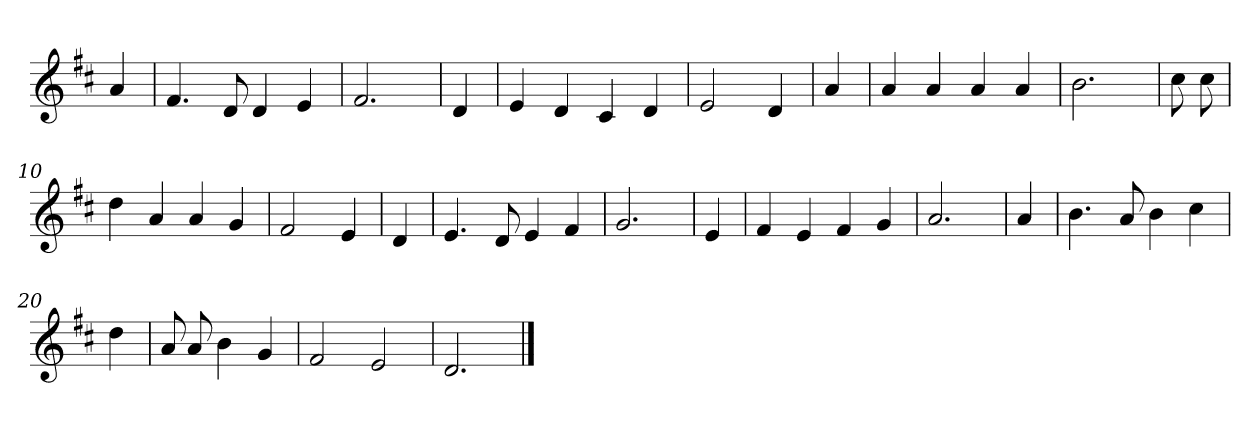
**kern
*part1
*staff1
*clefG2
*k[f#c#]
*D:
=
4a
=1
4.f#
8d
4d
4e
=2
2.f#
=3
4d
=4
4e
4d
4c#
4d
=5
2e
4d
=6
4a
=7
4a
4a
4a
4a
=8
2.b
=9
8cc#
8cc#
=10
4dd
4a
4a
4g
=11
2f#
4e
=12
4d
=13
4.e
8d
4e
4f#
=14
2.g
=15
4e
=16
4f#
4e
4f#
4g
=17
2.a
=18
4a
=19
4.b
8a
4b
4cc#
=20
4dd
=21
8a
8a
4b
4g
=22
2f#
2e
=23
2.d
==
*-
